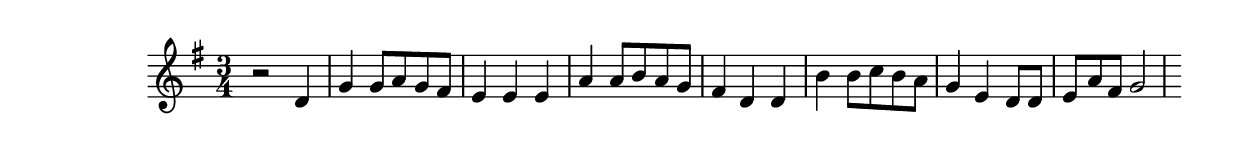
\version "2.18.2"
\relative c' {
  \time 3/4
  \key g \major

  r2 d4 | g g8 a g fis | e4 e e | a a8 b a g | fis4 d d | b' b8 c b a | g4 e d8 d |
  e a fis | g2
}
